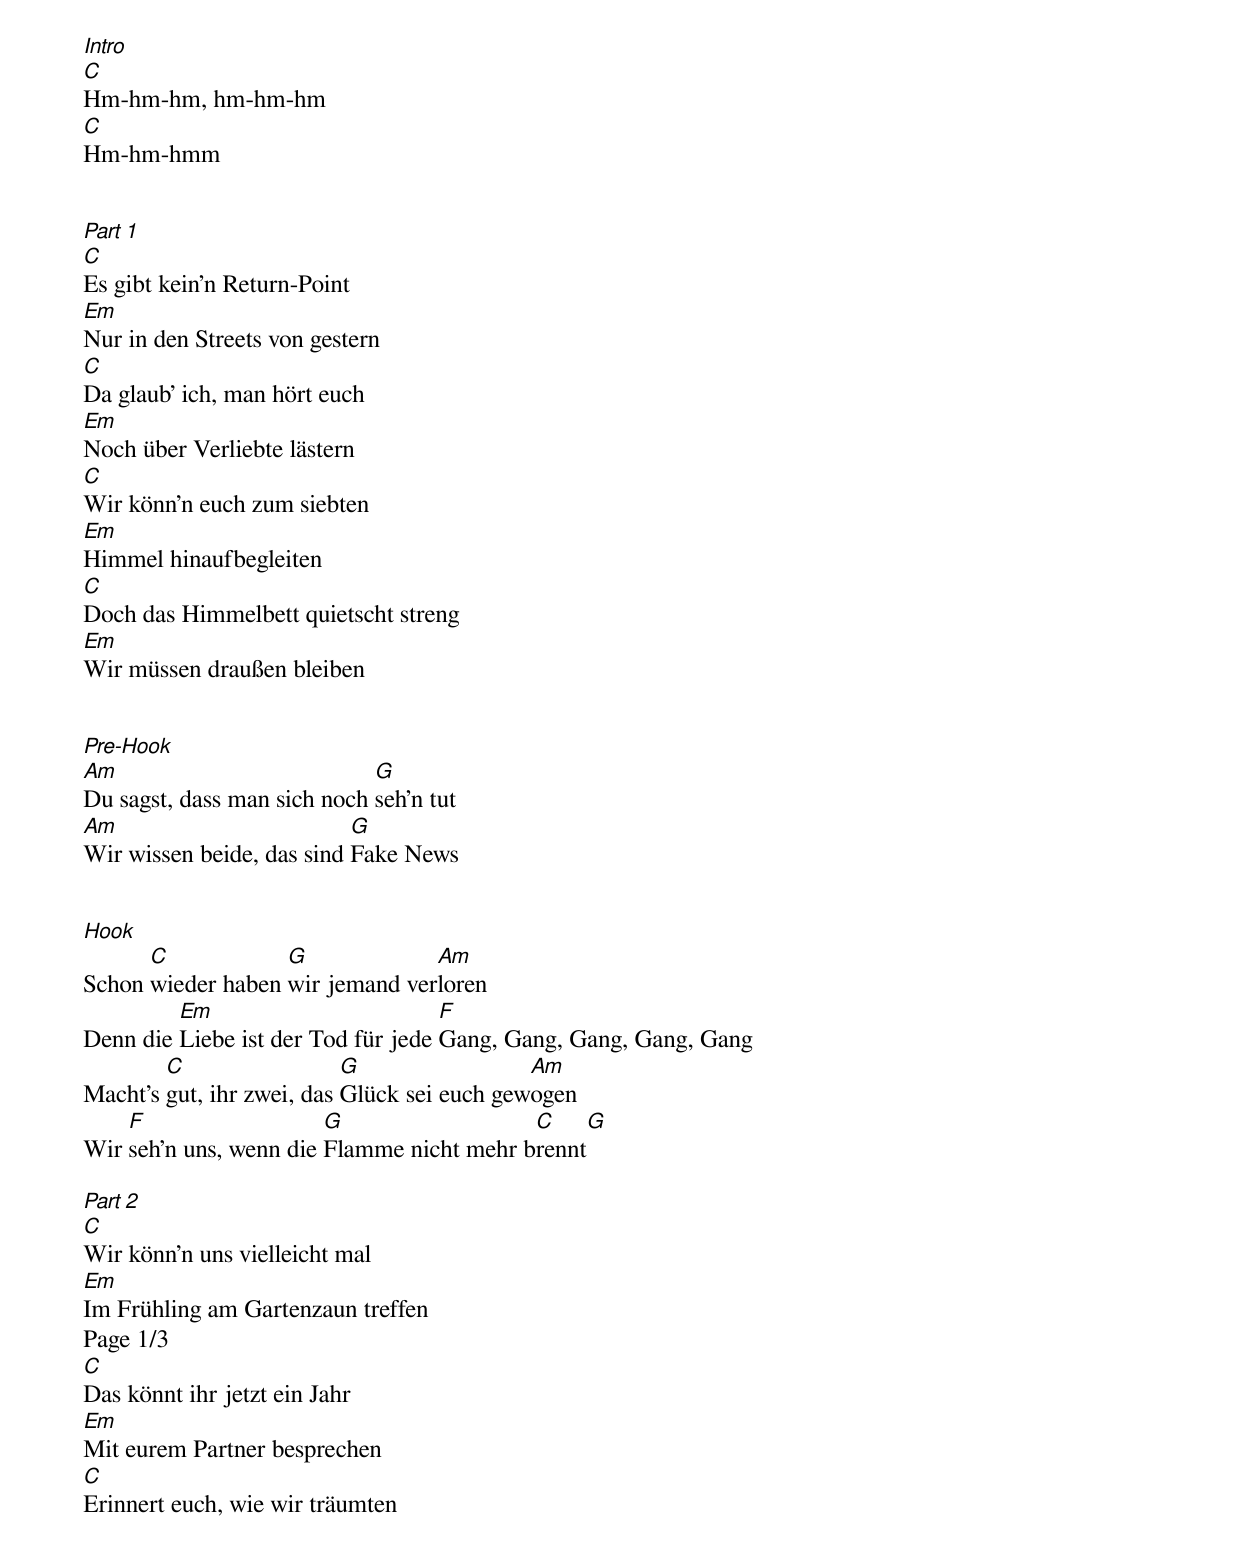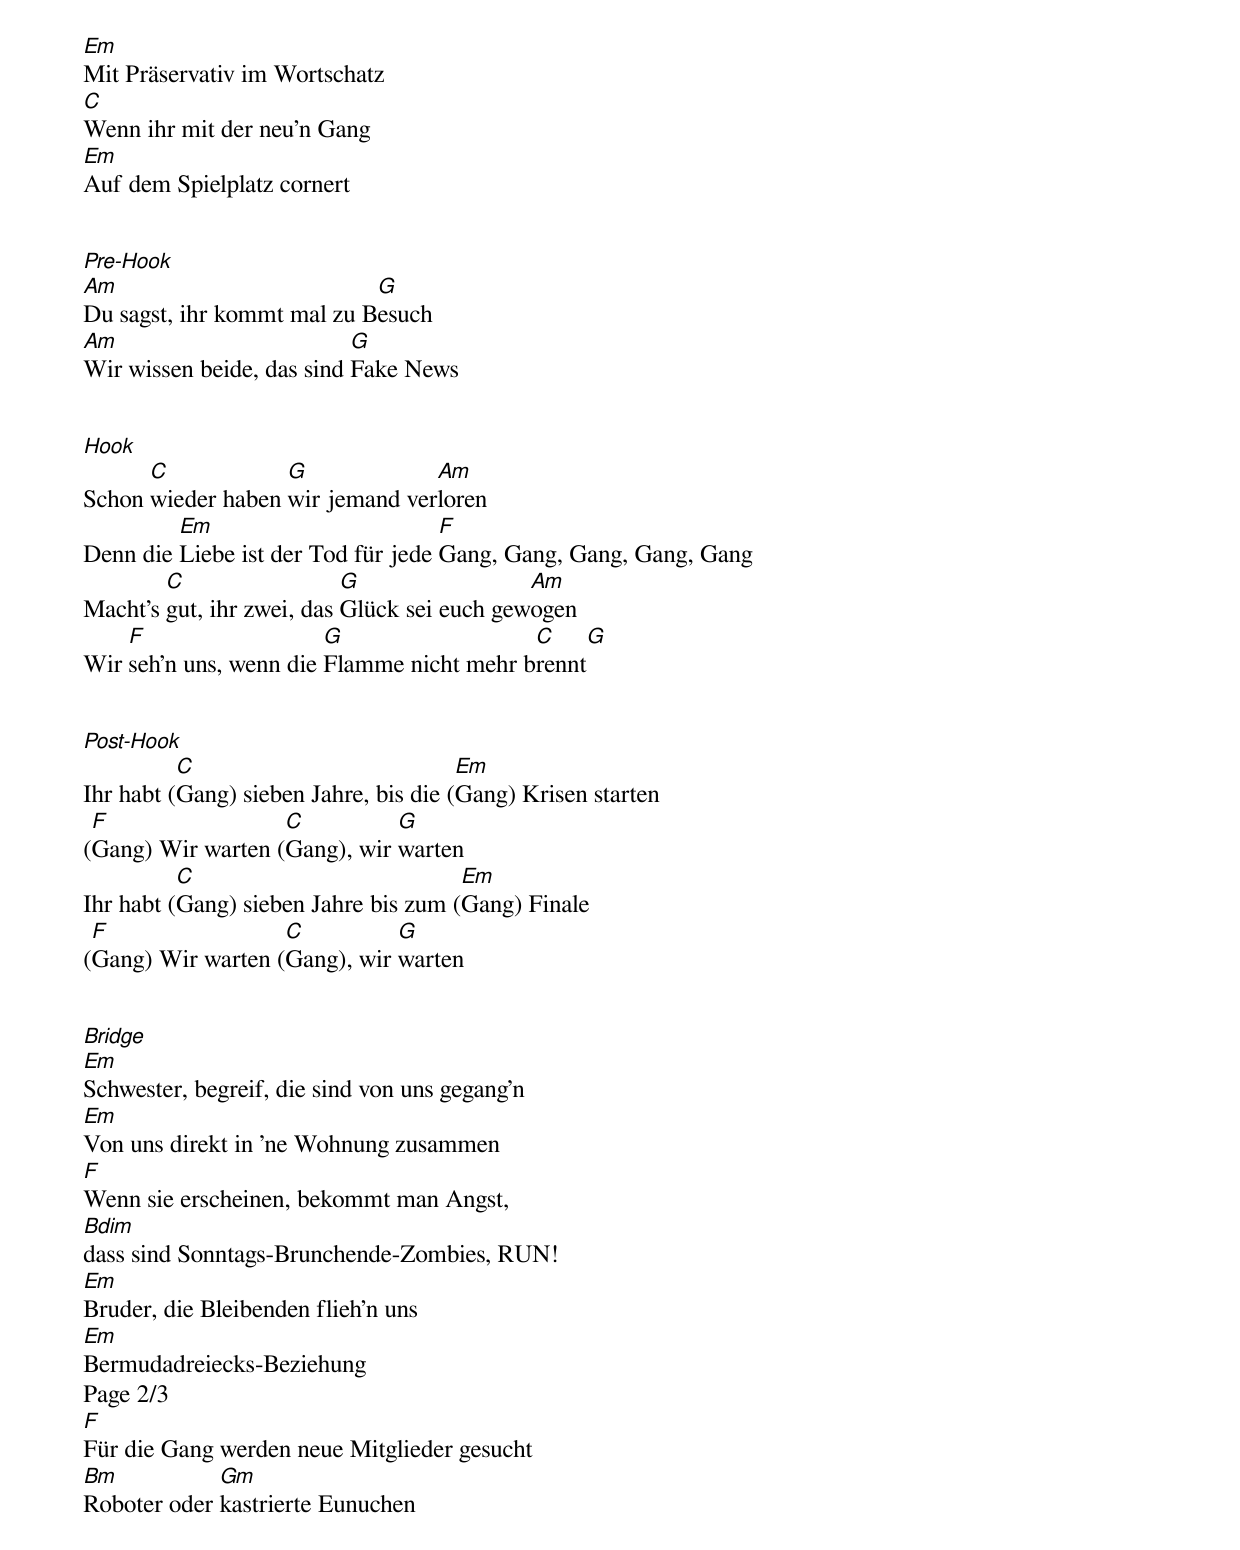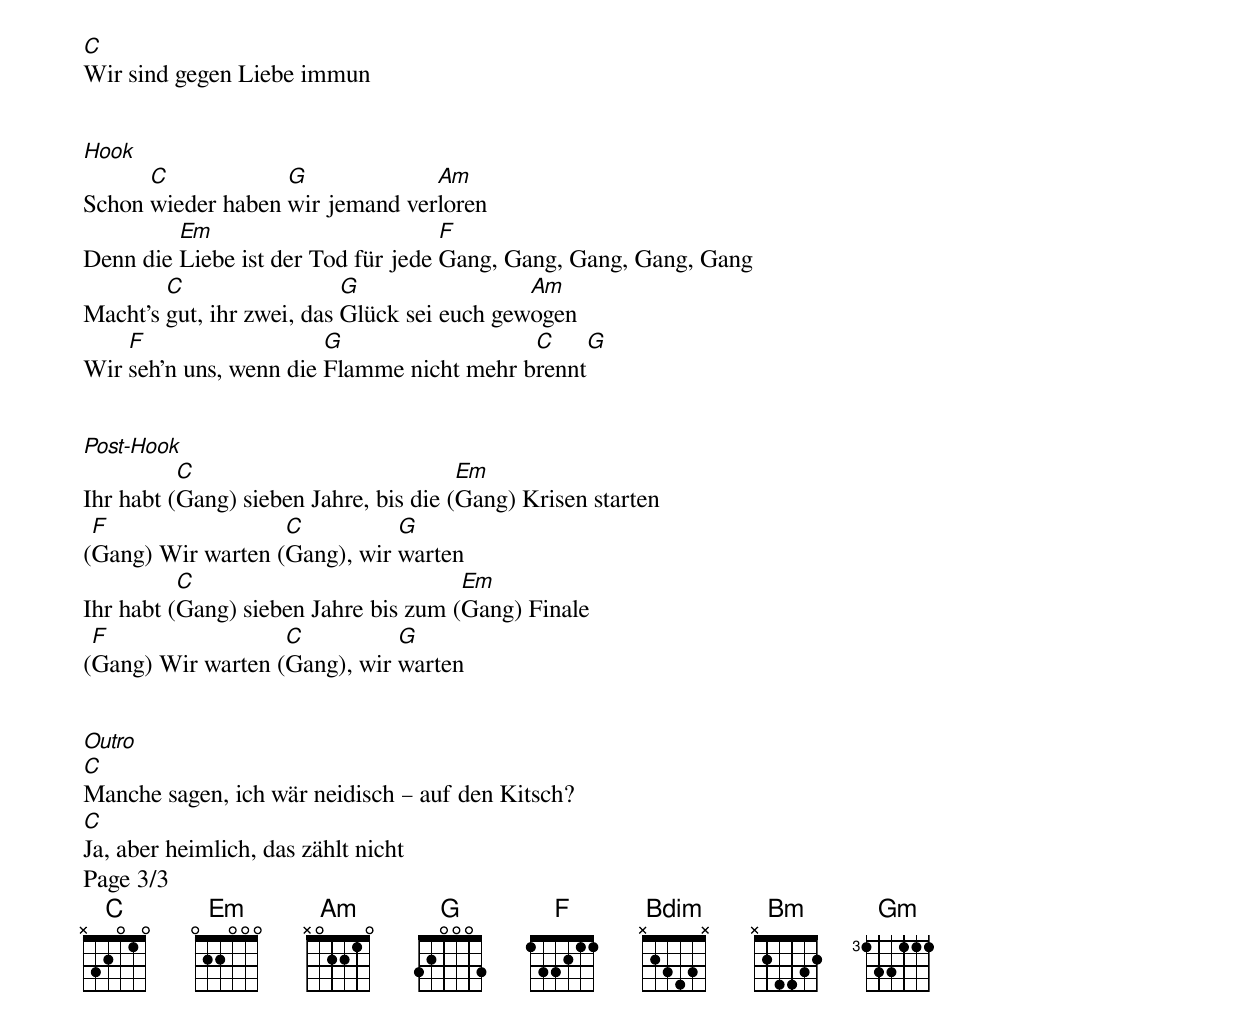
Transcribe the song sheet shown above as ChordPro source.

[Intro]
[C]Hm-hm-hm, hm-hm-hm
[C]Hm-hm-hmm


[Part 1]
[C]Es gibt kein'n Return-Point
[Em]Nur in den Streets von gestern
[C]Da glaub' ich, man hört euch
[Em]Noch über Verliebte lästern
[C]Wir könn'n euch zum siebten
[Em]Himmel hinaufbegleiten
[C]Doch das Himmelbett quietscht streng
[Em]Wir müssen draußen bleiben


[Pre-Hook]
[Am]Du sagst, dass man sich noch [G]seh'n tut
[Am]Wir wissen beide, das sind [G]Fake News


[Hook]
Schon [C]wieder haben [G]wir jemand ver[Am]loren
Denn die [Em]Liebe ist der Tod für jede [F]Gang, Gang, Gang, Gang, Gang
Macht's [C]gut, ihr zwei, das [G]Glück sei euch gew[Am]ogen
Wir [F]seh'n uns, wenn die [G]Flamme nicht mehr b[C]rennt[G]

[Part 2]
[C]Wir könn'n uns vielleicht mal
[Em]Im Frühling am Gartenzaun treffen
Page 1/3
[C]Das könnt ihr jetzt ein Jahr
[Em]Mit eurem Partner besprechen
[C]Erinnert euch, wie wir träumten
[Em]Mit Präservativ im Wortschatz
[C]Wenn ihr mit der neu'n Gang
[Em]Auf dem Spielplatz cornert


[Pre-Hook]
[Am]Du sagst, ihr kommt mal zu B[G]esuch
[Am]Wir wissen beide, das sind [G]Fake News


[Hook]
Schon [C]wieder haben [G]wir jemand ver[Am]loren
Denn die [Em]Liebe ist der Tod für jede [F]Gang, Gang, Gang, Gang, Gang
Macht's [C]gut, ihr zwei, das [G]Glück sei euch gew[Am]ogen
Wir [F]seh'n uns, wenn die [G]Flamme nicht mehr b[C]rennt[G]


[Post-Hook]
Ihr habt ([C]Gang) sieben Jahre, bis die ([Em]Gang) Krisen starten
([F]Gang) Wir warten ([C]Gang), wir [G]warten
Ihr habt ([C]Gang) sieben Jahre bis zum ([Em]Gang) Finale
([F]Gang) Wir warten ([C]Gang), wir [G]warten


[Bridge]
[Em]Schwester, begreif, die sind von uns gegang'n
[Em]Von uns direkt in 'ne Wohnung zusammen
[F]Wenn sie erscheinen, bekommt man Angst,
[Bdim]dass sind Sonntags-Brunchende-Zombies, RUN!
[Em]Bruder, die Bleibenden flieh'n uns
[Em]Bermudadreiecks-Beziehung
Page 2/3
[F]Für die Gang werden neue Mitglieder gesucht
[Bm]Roboter oder [Gm]kastrierte Eunuchen
[C]Wir sind gegen Liebe immun


[Hook]
Schon [C]wieder haben [G]wir jemand ver[Am]loren
Denn die [Em]Liebe ist der Tod für jede [F]Gang, Gang, Gang, Gang, Gang
Macht's [C]gut, ihr zwei, das [G]Glück sei euch gew[Am]ogen
Wir [F]seh'n uns, wenn die [G]Flamme nicht mehr b[C]rennt[G]


[Post-Hook]
Ihr habt ([C]Gang) sieben Jahre, bis die ([Em]Gang) Krisen starten
([F]Gang) Wir warten ([C]Gang), wir [G]warten
Ihr habt ([C]Gang) sieben Jahre bis zum ([Em]Gang) Finale
([F]Gang) Wir warten ([C]Gang), wir [G]warten


[Outro]
[C]Manche sagen, ich wär neidisch – auf den Kitsch?
[C]Ja, aber heimlich, das zählt nicht
Page 3/3
